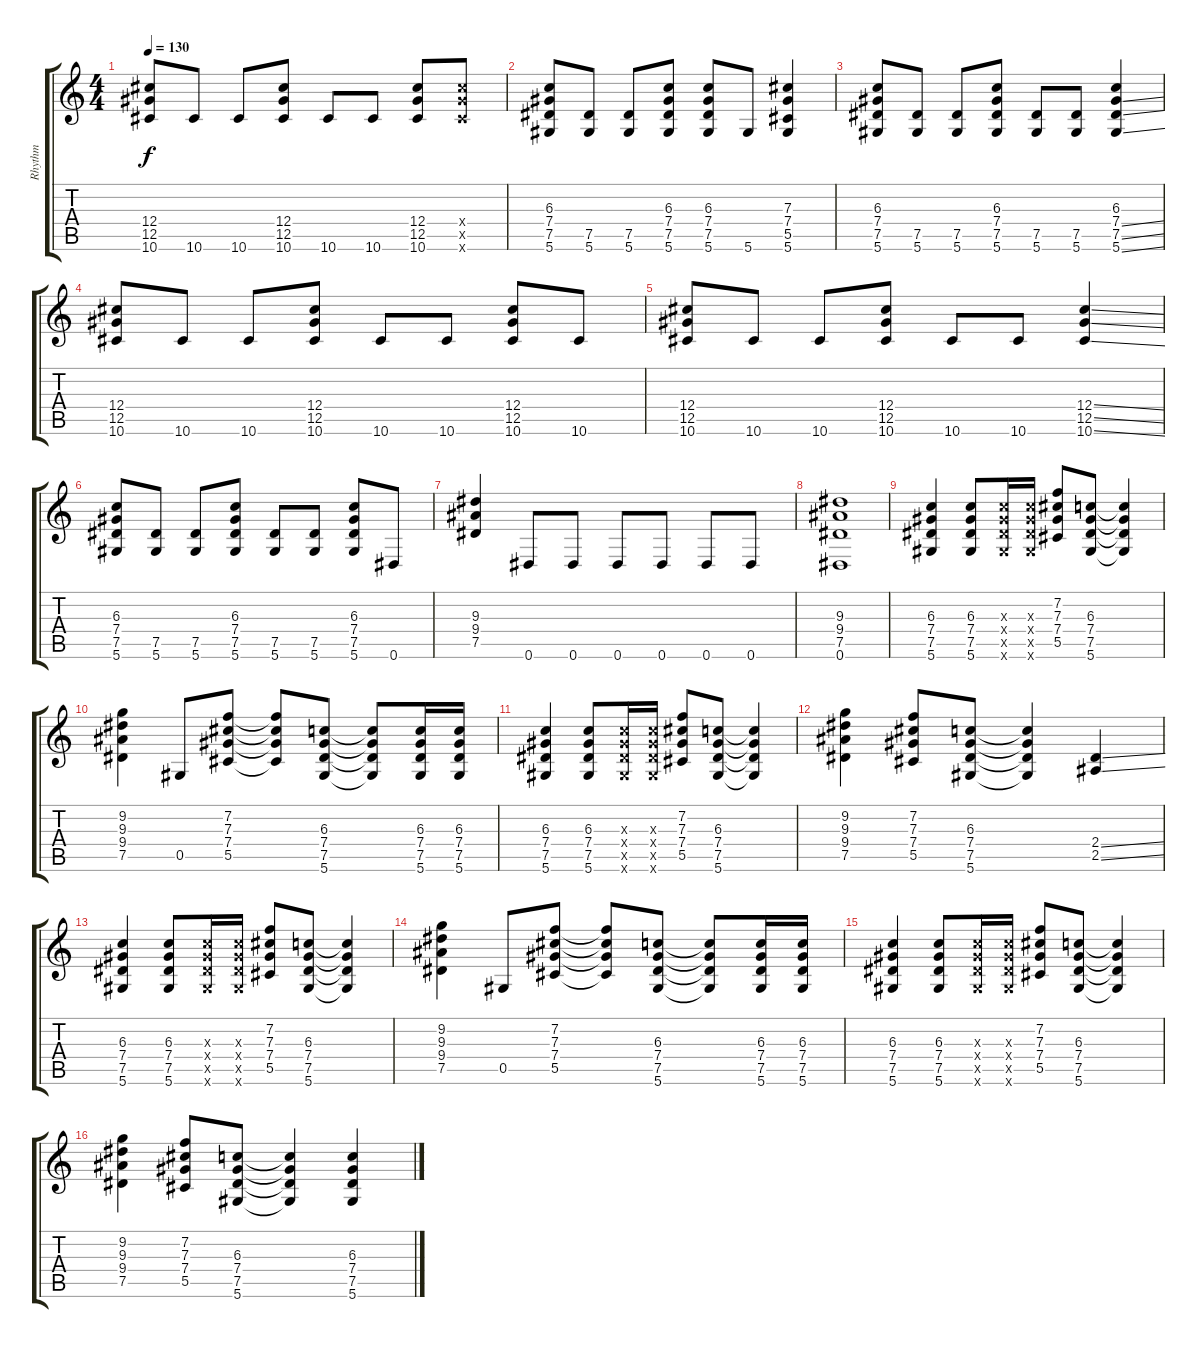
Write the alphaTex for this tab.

\track ("Rhythm" "Rhythm") {instrument overdrivenguitar}
\staff {score tabs}
\tuning (Eb4 Bb3 Gb3 Db3 Ab2 Eb2) {hide}
\ts (4 4)
\tempo 130
\clef g2
\ks c
(12.4 12.5 10.6).8{dy f} 10.6.8 10.6.8 (12.4 12.5 10.6).8 10.6.8 10.6.8 (12.4 12.5 10.6).8 (12.4{x} 12.5{x} 10.6{x}).8 |
(6.3 7.4 7.5 5.6).8 (7.5 5.6).8 (7.5 5.6).8 (6.3 7.4 7.5 5.6).8 (6.3 7.4 7.5 5.6).8 5.6.8 (7.3 7.4 5.5 5.6).4 |
(6.3 7.4 7.5 5.6).8 (7.5 5.6).8 (7.5 5.6).8 (6.3 7.4 7.5 5.6).8 (7.5 5.6).8 (7.5 5.6).8 (6.3 7.4{ss} 7.5{ss} 5.6{ss}).4 |
(12.4 12.5 10.6).8 10.6.8 10.6.8 (12.4 12.5 10.6).8 10.6.8 10.6.8 (12.4 12.5 10.6).8 10.6.8 |
(12.4 12.5 10.6).8 10.6.8 10.6.8 (12.4 12.5 10.6).8 10.6.8 10.6.8 (12.4{ss} 12.5{ss} 10.6{ss}).4 |
(6.3 7.4 7.5 5.6).8 (7.5 5.6).8 (7.5 5.6).8 (6.3 7.4 7.5 5.6).8 (7.5 5.6).8 (7.5 5.6).8 (6.3 7.4 7.5 5.6).8 0.6.8 |
(9.3 9.4 7.5).4 0.6.8 0.6.8 0.6.8 0.6.8 0.6.8 0.6.8 |
(9.3 9.4 7.5 0.6).1 |
(6.3 7.4 7.5 5.6).4 (6.3 7.4 7.5 5.6).8 (6.3{x} 7.4{x} 7.5{x} 5.6{x}).16 (6.3{x} 7.4{x} 7.5{x} 5.6{x}).16 (7.2 7.3 7.4 5.5).8 (6.3 7.4 7.5 5.6).8 (6.3{t} 7.4{t} 7.5{t} 5.6{t}).4 |
(9.2 9.3 9.4 7.5).4 0.5.8 (7.2 7.3 7.4 5.5).8 (7.2{t} 7.3{t} 7.4{t} 5.5{t}).8 (6.3 7.4 7.5 5.6).8 (6.3{t} 7.4{t} 7.5{t} 5.6{t}).8 (6.3 7.4 7.5 5.6).16 (6.3 7.4 7.5 5.6).16 |
(6.3 7.4 7.5 5.6).4 (6.3 7.4 7.5 5.6).8 (6.3{x} 7.4{x} 7.5{x} 5.6{x}).16 (6.3{x} 7.4{x} 7.5{x} 5.6{x}).16 (7.2 7.3 7.4 5.5).8 (6.3 7.4 7.5 5.6).8 (6.3{t} 7.4{t} 7.5{t} 5.6{t}).4 |
(9.2 9.3 9.4 7.5).4 (7.2 7.3 7.4 5.5).8 (6.3 7.4 7.5 5.6).8 (6.3{t} 7.4{t} 7.5{t} 5.6{t}).4 (2.4{ss} 2.5{ss}).4 |
(6.3 7.4 7.5 5.6).4 (6.3 7.4 7.5 5.6).8 (6.3{x} 7.4{x} 7.5{x} 5.6{x}).16 (6.3{x} 7.4{x} 7.5{x} 5.6{x}).16 (7.2 7.3 7.4 5.5).8 (6.3 7.4 7.5 5.6).8 (6.3{t} 7.4{t} 7.5{t} 5.6{t}).4 |
(9.2 9.3 9.4 7.5).4 0.5.8 (7.2 7.3 7.4 5.5).8 (7.2{t} 7.3{t} 7.4{t} 5.5{t}).8 (6.3 7.4 7.5 5.6).8 (6.3{t} 7.4{t} 7.5{t} 5.6{t}).8 (6.3 7.4 7.5 5.6).16 (6.3 7.4 7.5 5.6).16 |
(6.3 7.4 7.5 5.6).4 (6.3 7.4 7.5 5.6).8 (6.3{x} 7.4{x} 7.5{x} 5.6{x}).16 (6.3{x} 7.4{x} 7.5{x} 5.6{x}).16 (7.2 7.3 7.4 5.5).8 (6.3 7.4 7.5 5.6).8 (6.3{t} 7.4{t} 7.5{t} 5.6{t}).4 |
(9.2 9.3 9.4 7.5).4 (7.2 7.3 7.4 5.5).8 (6.3 7.4 7.5 5.6).8 (6.3{t} 7.4{t} 7.5{t} 5.6{t}).4 (6.3 7.4{ss} 7.5{ss} 5.6{ss}).4
